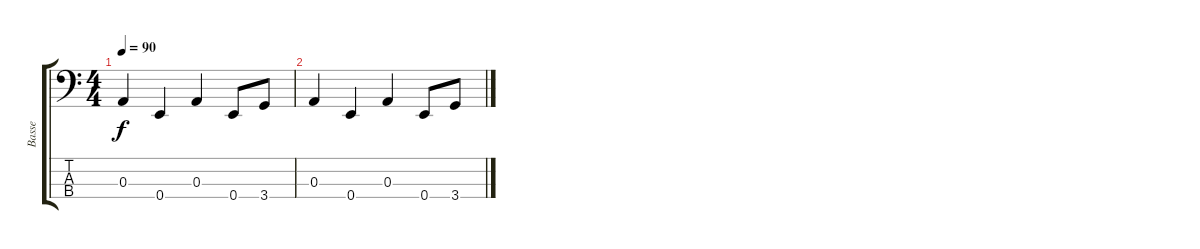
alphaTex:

\track ("Basse" "Basse") {instrument electricbasspick}
\staff {score tabs}
\tuning (G2 D2 A1 E1) {hide}
\ts (4 4)
\tempo 90
\clef f4
\ks c
0.3.4{dy f} 0.4.4 0.3.4 0.4.8 3.4.8 |
0.3.4 0.4.4 0.3.4 0.4.8 3.4.8
